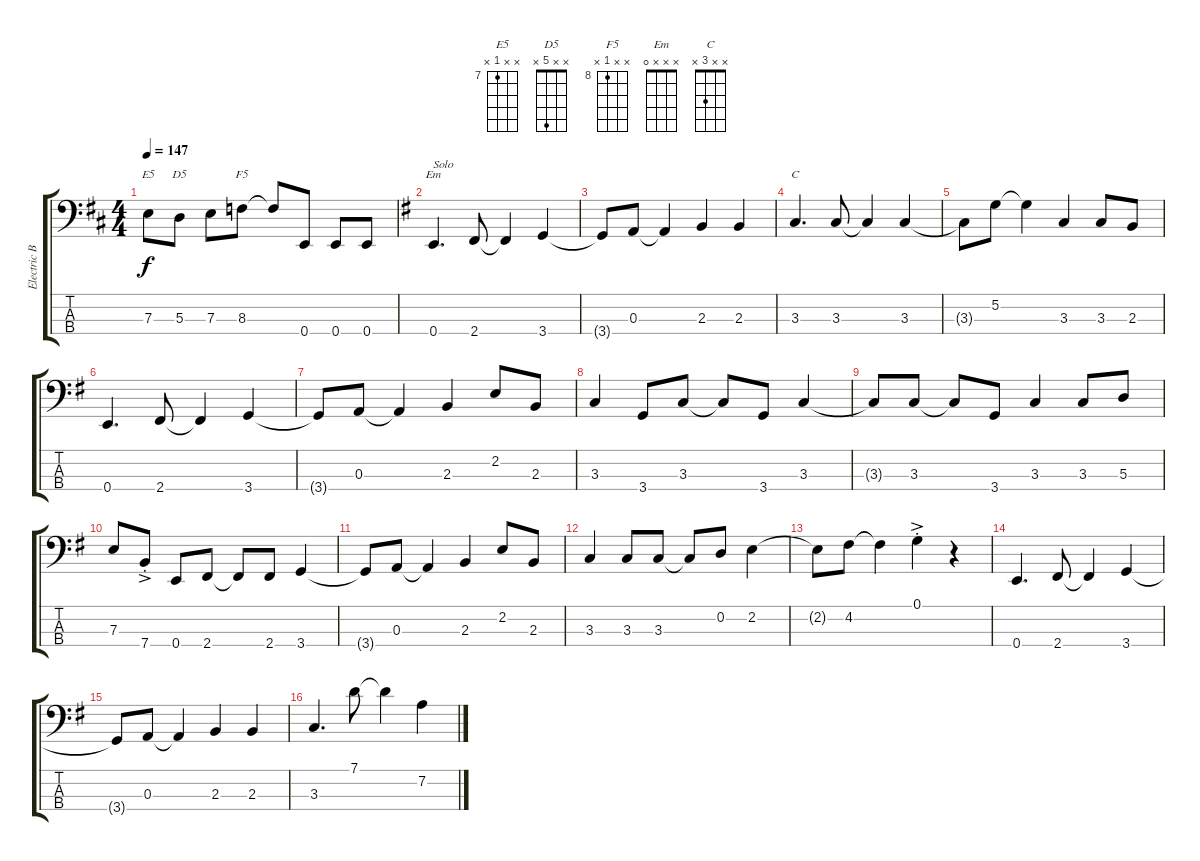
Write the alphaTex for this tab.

\track ("Electric Bass" "Electric B") {instrument electricbassfinger}
\staff {score tabs}
\tuning (G2 D2 A1 E1) {hide}
\chord ("E5" x x 7 x) {firstfret 7}
\chord ("D5" x x 5 x)
\chord ("F5" x x 8 x) {firstfret 8}
\chord ("Em" x x x 0)
\chord ("C" x x 3 x)
\ts (4 4)
\tempo 147
\clef f4
\ks bminor
7.3.8{ch "E5" dy f} 5.3.8{ch "D5"} 7.3.8 8.3.8{ch "F5"} 8.3{t}.8 0.4.8 0.4.8 0.4.8 |
\ks eminor
0.4.4{d ch "Em" txt "Solo"} 2.4.8 2.4{t}.4 3.4.4 |
3.4{t}.8 0.3.8 0.3{t}.4 2.3.4 2.3.4 |
3.3.4{d ch "C"} 3.3.8 3.3{t}.4 3.3.4 |
3.3{t}.8 5.2.8 5.2{t}.4 3.3.4 3.3.8 2.3.8 |
0.4.4{d} 2.4.8 2.4{t}.4 3.4.4 |
3.4{t}.8 0.3.8 0.3{t}.4 2.3.4 2.2.8 2.3.8 |
3.3.4 3.4.8 3.3.8 3.3{t}.8 3.4.8 3.3.4 |
3.3{t}.8 3.3.8 3.3{t}.8 3.4.8 3.3.4 3.3.8 5.3.8 |
7.3.8 7.4{ac st}.8 0.4.8 2.4.8 2.4{t}.8 2.4.8 3.4.4 |
3.4{t}.8 0.3.8 0.3{t}.4 2.3.4 2.2.8 2.3.8 |
3.3.4 3.3.8 3.3.8 3.3{t}.8 0.2.8 2.2.4 |
2.2{t}.8 4.2.8 4.2{t}.4 0.1{ac st}.4 r.4 |
0.4.4{d} 2.4.8 2.4{t}.4 3.4.4 |
3.4{t}.8 0.3.8 0.3{t}.4 2.3.4 2.3.4 |
3.3.4{d} 7.1.8 7.1{t}.4 7.2.4
